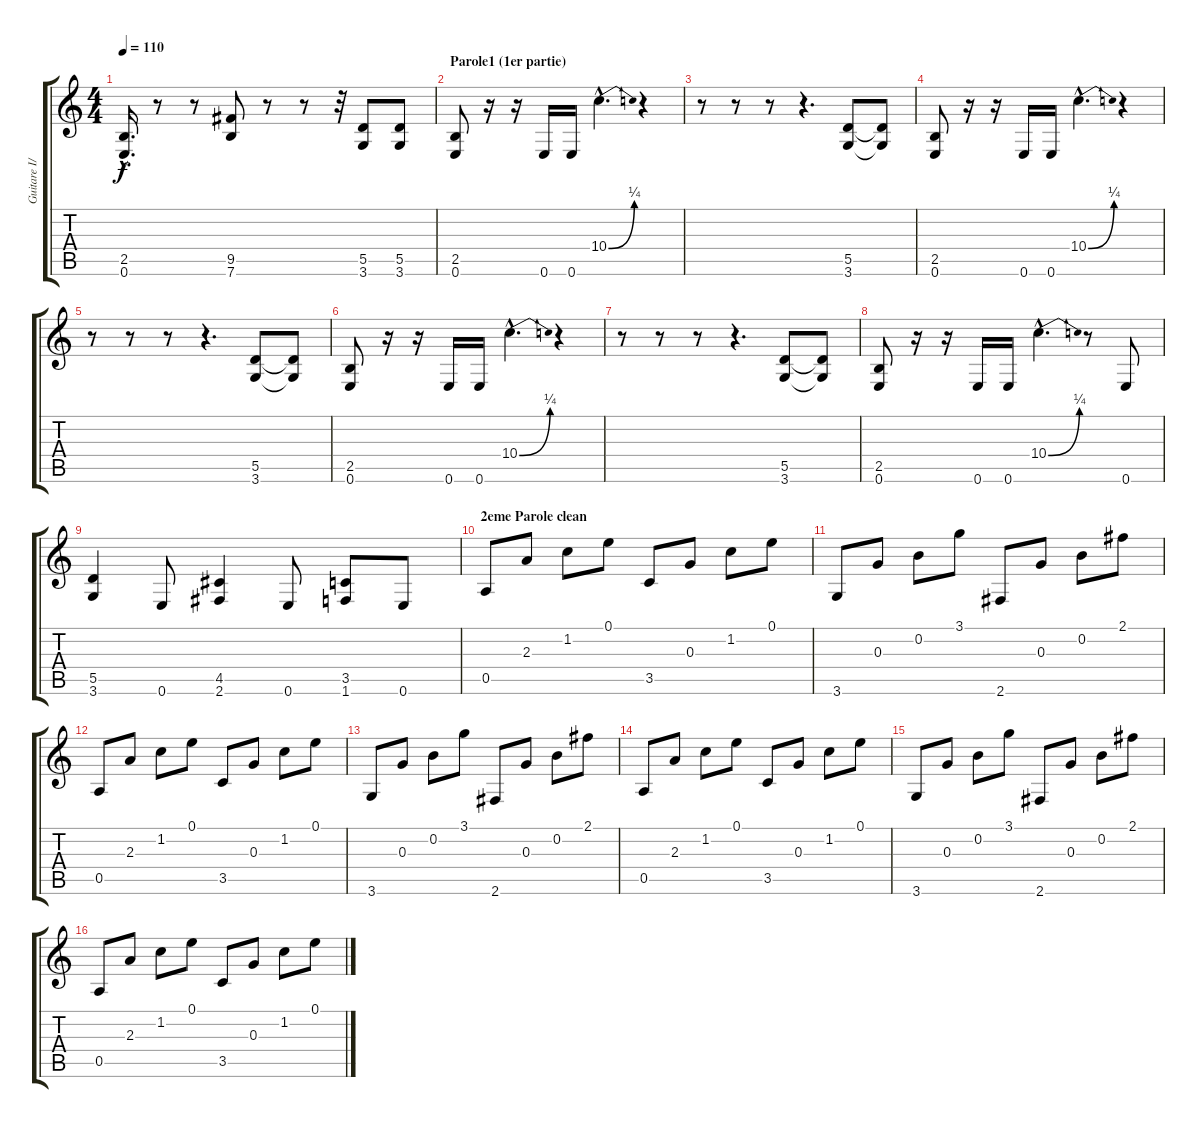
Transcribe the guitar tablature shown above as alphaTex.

\track ("Guitare I/Solo (finale)" "Guitare I/") {instrument distortionguitar}
\staff {score tabs}
\tuning (E4 B3 G3 D3 A2 E2) {hide}
\ts (4 4)
\tempo 110
\clef g2
\ks c
(2.5{hac} 0.6{hac}).16{d dy f} r.8 r.8 (9.5 7.6).8 r.8 r.8 r.32 (5.5 3.6).8 (5.5 3.6).8 |
\section ("" "Parole1 (1er partie)")
(2.5 0.6).8 r.16 r.16 0.6.16 0.6.16 10.4{be (bend 0 0 60 1) hac}.4{d} r.4 |
r.8 r.8 r.8 r.4{d} (5.5 3.6).8 (5.5{t} 3.6{t}).8 |
(2.5 0.6).8 r.16 r.16 0.6.16 0.6.16 10.4{be (bend 0 0 60 1) hac}.4{d} r.4 |
r.8 r.8 r.8 r.4{d} (5.5 3.6).8 (5.5{t} 3.6{t}).8 |
(2.5 0.6).8 r.16 r.16 0.6.16 0.6.16 10.4{be (bend 0 0 60 1) hac}.4{d} r.4 |
r.8 r.8 r.8 r.4{d} (5.5 3.6).8 (5.5{t} 3.6{t}).8 |
(2.5 0.6).8 r.16 r.16 0.6.16 0.6.16 10.4{be (bend 0 0 60 1) hac}.4{d} r.8 0.6.8 |
(5.5 3.6).4 0.6.8 (4.5 2.6).4 0.6.8 (3.5 1.6).8 0.6.8 |
\section ("" "2eme Parole clean")
0.5.8{volume 14 instrument electricguitarclean} 2.3.8 1.2.8 0.1.8 3.5.8 0.3.8 1.2.8 0.1.8 |
3.6.8 0.3.8 0.2.8 3.1.8 2.6.8 0.3.8 0.2.8 2.1.8 |
0.5.8 2.3.8 1.2.8 0.1.8 3.5.8 0.3.8 1.2.8 0.1.8 |
3.6.8 0.3.8 0.2.8 3.1.8 2.6.8 0.3.8 0.2.8 2.1.8 |
0.5.8 2.3.8 1.2.8 0.1.8 3.5.8 0.3.8 1.2.8 0.1.8 |
3.6.8 0.3.8 0.2.8 3.1.8 2.6.8 0.3.8 0.2.8 2.1.8 |
0.5.8 2.3.8 1.2.8 0.1.8 3.5.8 0.3.8 1.2.8 0.1.8
